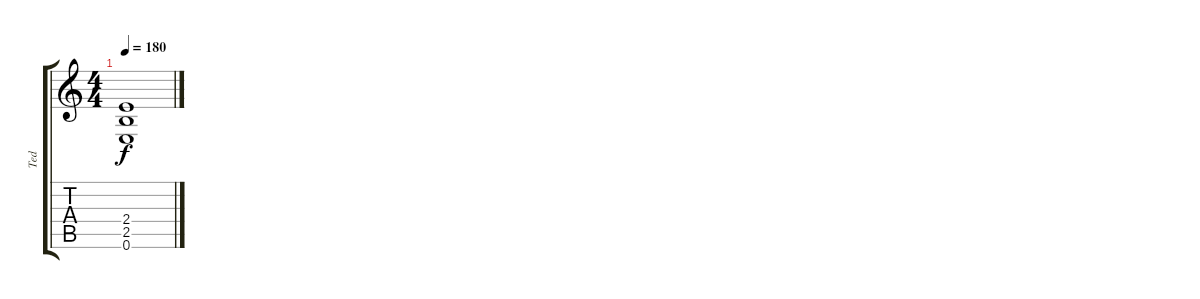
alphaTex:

\track ("Ted" "Ted") {instrument distortionguitar}
\staff {score tabs}
\tuning (E4 B3 G3 D3 A2 E2) {hide}
\ts (4 4)
\tempo 180
\clef g2
\ks c
(2.4 2.5 0.6).1{dy f}
